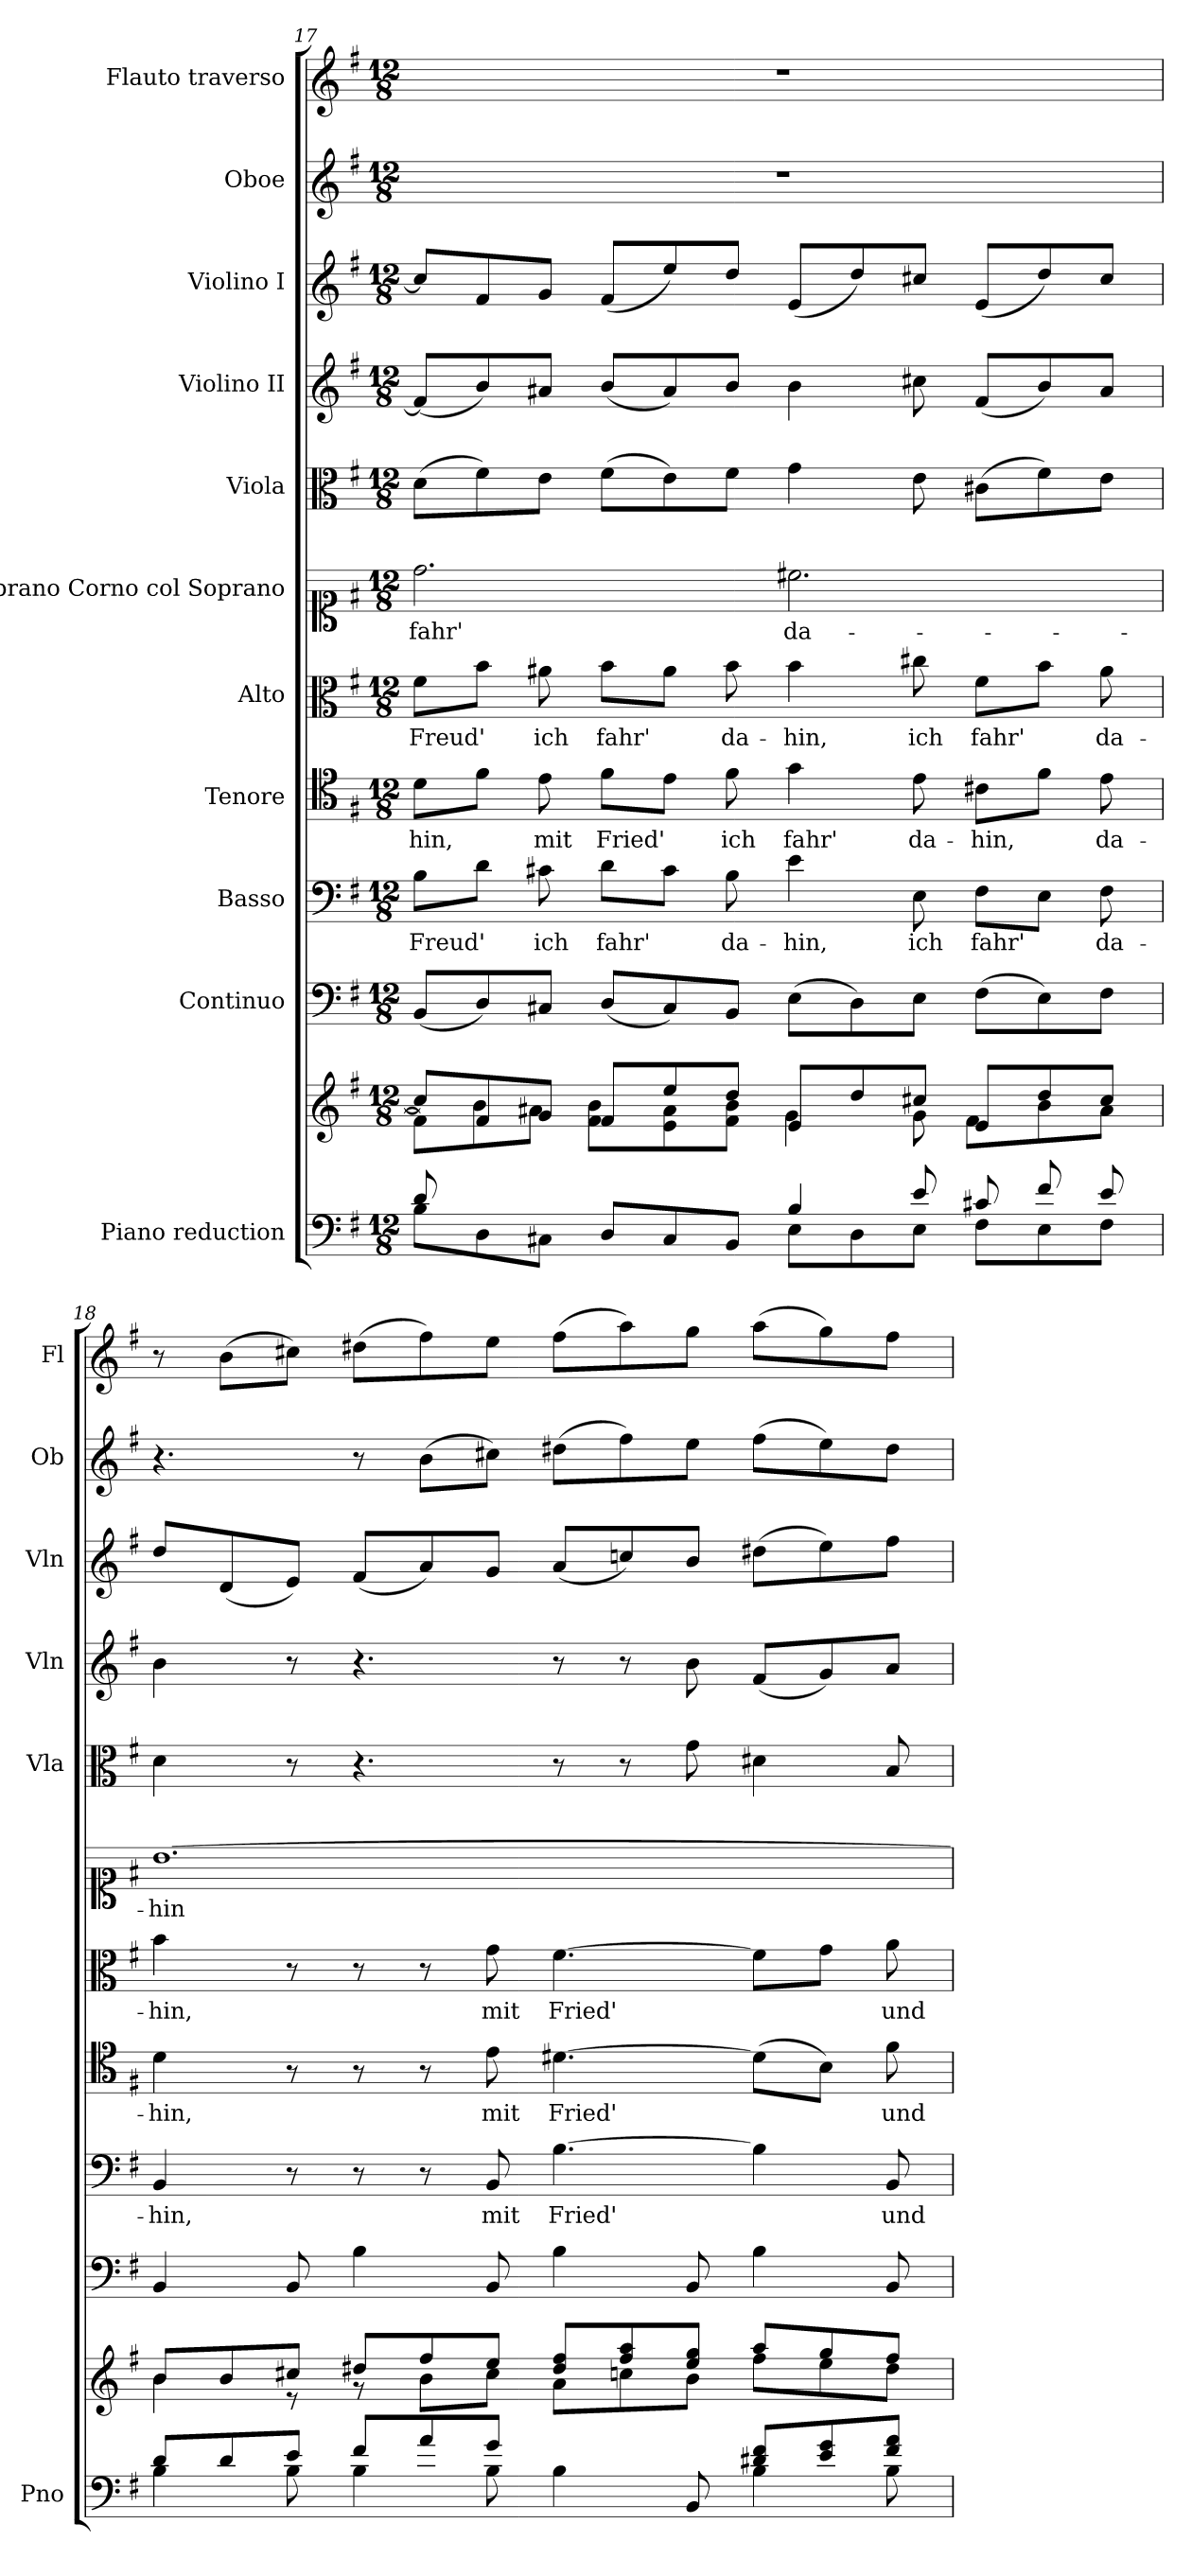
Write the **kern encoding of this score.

**kern	**kern	**kern	**kern	**text	**kern	**text	**kern	**text	**kern	**text	**kern	**kern	**kern	**kern	**kern
*part11	*part11	*part10	*part9	*part9	*part8	*part8	*part7	*part7	*part6	*part6	*part5	*part4	*part3	*part2	*part1
*staff12	*staff11	*staff10	*staff9	*staff9	*staff8	*staff8	*staff7	*staff7	*staff6	*staff6	*staff5	*staff4	*staff3	*staff2	*staff1
*I"Piano reduction	*	*I"Continuo	*I"Basso	*	*I"Tenore	*	*I"Alto	*	*I"Soprano Corno col Soprano	*	*I"Viola	*I"Violino II	*I"Violino I	*I"Oboe	*I"Flauto traverso
*I'Pno	*	*	*	*	*	*	*	*	*	*	*I'Vla	*I'Vln	*I'Vln	*I'Ob	*I'Fl
!!LO:PB:g=z
*clefF4	*clefG2	*clefF4	*clefF4	*	*clefC4	*	*clefC3	*	*clefC1	*	*clefC3	*clefG2	*clefG2	*clefG2	*clefG2
*k[f#]	*k[f#]	*k[f#]	*k[f#]	*	*k[f#]	*	*k[f#]	*	*k[f#]	*	*k[f#]	*k[f#]	*k[f#]	*k[f#]	*k[f#]
*M12/8	*M12/8	*M12/8	*M12/8	*	*M12/8	*	*M12/8	*	*M12/8	*	*M12/8	*M12/8	*M12/8	*M12/8	*M12/8
=17	=17	=17	=17	=17	=17	=17	=17	=17	=17	=17	=17	=17	=17	=17	=17
*^	*^	*	*	*	*	*	*	*	*	*	*	*	*	*	*
*	*	*	*^	*	*	*	*	*	*	*	*	*	*	*	*	*	*
!	!	!	!	!	!	!	!LO:LY:b	!	!LO:LY:b	!	!LO:LY:b	!	!LO:LY:b	!	!	!	!	!
8d/L	8B\L	8cc#/L]	8f#\L]	8ryy	(<8BB/L	8B\L	Freud'	8d\L	-hin,	8f#\L	Freud'	2.dd\	fahr'	(>8d\L	(<8f#/L]	8cc#/L]	1.r	1.r
4ryy	8D\	8f#/	8b\	8f#\	8D/)	8d\J	.	8f#\J	.	8b\J	.	.	.	8f#\)	8b/)	8f#/	.	.
!	!	!	!	!	!	!	!LO:LY:b	!	!LO:LY:b	!	!LO:LY:b	!	!	!	!	!	!	!
.	8C#X\J	8g/J	8a#X\J	8e\J	8C#X/J	8c#X\	ich	8e\	mit	8a#X\	ich	.	.	8e\J	8a#X/J	8g/J	.	.
!	!	!	!	!	!	!	!LO:LY:b	!	!LO:LY:b	!	!LO:LY:b	!	!	!	!	!	!	!
4.ryy	8D/L	8f#/L	8f#\ 8b\L	1ryy	(<8D/L	8d\L	fahr'	8f#\L	Fried'	8b\L	fahr'	.	.	(>8f#\L	(<8b/L	(<8f#/L	.	.
.	8C#/	8ee/	8e\ 8a#\	.	8C#/)	8c#\J	.	8e\J	.	8a#\J	.	.	.	8e\)	8a#/)	8ee/)	.	.
!	!	!	!	!	!	!	!LO:LY:b	!	!LO:LY:b	!	!LO:LY:b	!	!	!	!	!	!	!
.	8BB/J	8dd/J	8f#\ 8b\J	.	8BB/J	8B\	da-	8f#\	ich	8b\	da-	.	.	8f#\J	8b/J	8dd/J	.	.
!	!	!	!	!	!	!	!LO:LY:b	!	!LO:LY:b	!	!LO:LY:b	!	!LO:LY:b	!	!	!	!	!
4B/	8E\L	8e/L	4g\	.	(>8E\L	4e\	-hin,	4g\	fahr'	4b\	-hin,	2.cc#X\	da-	4g\	4b\	(<8e/L	.	.
.	8D\	8dd/	.	.	8D\)	.	.	.	.	.	.	.	.	.	.	8dd/)	.	.
!	!	!	!	!	!	!	!LO:LY:b	!	!LO:LY:b	!	!LO:LY:b	!	!	!	!	!	!	!
8e/	8E\J	8cc#X/J	8g\	.	8E\J	8E\	ich	8e\	da-	8cc#X\	ich	.	.	8e\	8cc#X\	8cc#X/J	.	.
!	!	!	!	!	!	!	!LO:LY:b	!	!LO:LY:b	!	!LO:LY:b	!	!	!	!	!	!	!
8c#X/L	8F#\L	8e/L	8f#\L	.	(>8F#\L	8F#\L	fahr'	8c#X\L	-hin,	8f#\L	fahr'	.	.	(>8c#X\L	(<8f#/L	(<8e/L	.	.
8f#/	8E\	8dd/	8b\	.	8E\)	8E\J	.	8f#\J	.	8b\J	.	.	.	8f#\)	8b/)	8dd/)	.	.
!	!	!	!	!	!	!	!LO:LY:b	!	!LO:LY:b	!	!LO:LY:b	!	!	!	!	!	!	!
8e/J	8F#\J	8cc#/J	8a#\J	8ryy	8F#\J	8F#\	da-	8e\	da-	8a#\	da-	.	.	8e\J	8a#/J	8cc#/J	.	.
=18	=18	=18	=18	=18	=18	=18	=18	=18	=18	=18	=18	=18	=18	=18	=18	=18	=18	=18
!	!	!	!	!	!	!	!LO:LY:b	!	!LO:LY:b	!	!LO:LY:b	!	!LO:LY:b	!	!	!	!	!
*	*	*	*v	*v	*	*	*	*	*	*	*	*	*	*	*	*	*	*
8d/L	4B\	8b/L	4b\	4BB/	4BB/	-hin,	4d\	-hin,	4b\	-hin,	[1.b	-hin	4d\	4b\	8dd/L	4.r	8r
8d/	.	8b/	.	.	.	.	.	.	.	.	.	.	.	.	(<8d/	.	(>8b\L
8e/J	8B\	8cc#X/J	8r	8BB/	8r	.	8r	.	8r	.	.	.	8r	8r	8e/J)	.	8cc#X\J)
8f#/L	4B\	8dd#X/L	8r	4B\	8r	.	8r	.	8r	.	.	.	4.r	4.r	(<8f#/L	8r	(>8dd#X\L
8a/	.	8ff#/	8b\L	.	8r	.	8r	.	8r	.	.	.	.	.	8a/)	(>8b\L	8ff#\)
!	!	!	!	!	!	!LO:LY:b	!	!LO:LY:b	!	!LO:LY:b	!	!	!	!	!	!	!
8g/J	8B\	8ee/J	8cc#\J	8BB/	8BB/	mit	8e\	mit	8g\	mit	.	.	.	.	8g/J	8cc#X\J)	8ee\J
!	!	!	!	!	!	!LO:LY:b	!	!LO:LY:b	!	!LO:LY:b	!	!	!	!	!	!	!
4.ryy	4B\	8dd#/ 8ff#/L	8a\L	4B\	[4.B\	Fried'	[4.d#X\	Fried'	[4.f#\	Fried'	.	.	8r	8r	(<8a/L	(>8dd#X\L	(>8ff#\L
.	.	8ff#/ 8aa/	8ccn\	.	.	.	.	.	.	.	.	.	8r	8r	8ccn/)	8ff#\)	8aa\)
.	8BB/	8ee/ 8gg/J	8b\J	8BB/	.	.	.	.	.	.	.	.	8g\	8b\	8b/J	8ee\J	8gg\J
8d#X/ 8f#/L	4B\	8aa/L	8ff#\L	4B\	4B\]	.	(>8d#\L]	.	8f#\L]	.	.	.	4d#X\	(<8f#/L	(>8dd#X\L	(>8ff#\L	(>8aa\L
8e/ 8g/	.	8gg/	8ee\	.	.	.	8B\J)	.	8g\J	.	.	.	.	8g/)	8ee\)	8ee\)	8gg\)
!	!	!	!	!	!	!LO:LY:b	!	!LO:LY:b	!	!LO:LY:b	!	!	!	!	!	!	!
8f#/ 8a/J	8B\	8ff#/J	8dd#\J	8BB/	8BB/	und	8f#\	und	8a\	und	.	.	8B/	8a/J	8ff#\J	8dd#\J	8ff#\J
*v	*v	*	*	*	*	*	*	*	*	*	*	*	*	*	*	*	*
*	*v	*v	*	*	*	*	*	*	*	*	*	*	*	*	*	*
=	=	=	=	=	=	=	=	=	=	=	=	=	=	=	=
*-	*-	*-	*-	*-	*-	*-	*-	*-	*-	*-	*-	*-	*-	*-	*-
